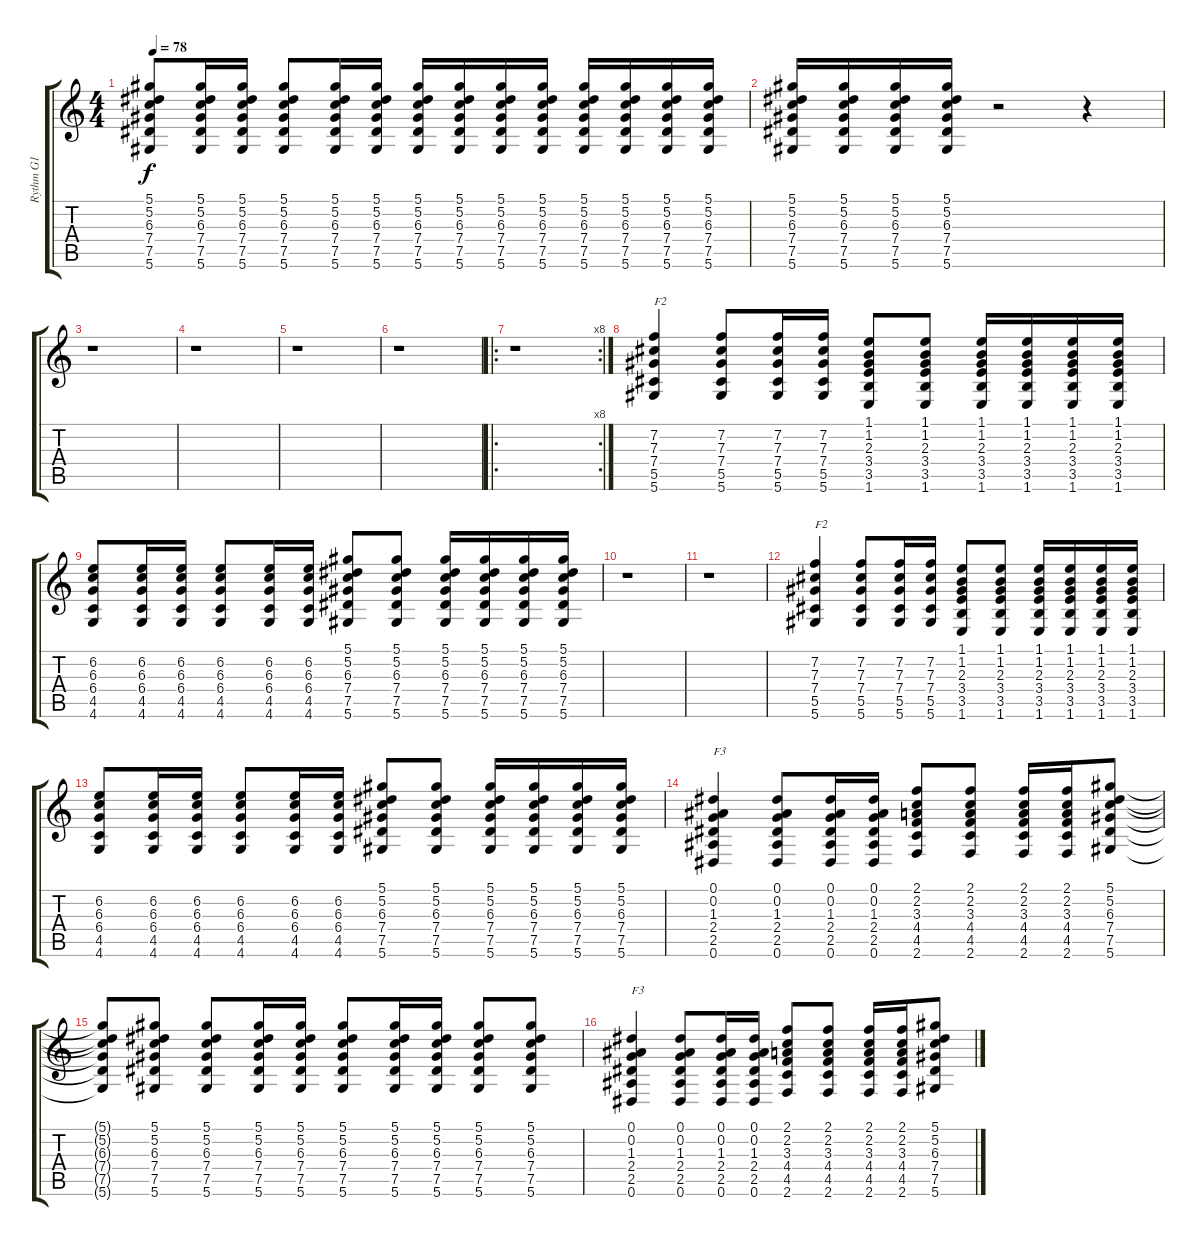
\track ("Rythm G1" "Rythm G1") {instrument overdrivenguitar}
\staff {score tabs}
\tuning (Eb4 Bb3 Gb3 Db3 Ab2 Eb2) {hide}
\ts (4 4)
\tempo 78
\clef g2
\ks c
(5.1 5.2 6.3 7.4 7.5 5.6).8{dy f} (5.1 5.2 6.3 7.4 7.5 5.6).16 (5.1 5.2 6.3 7.4 7.5 5.6).16 (5.1 5.2 6.3 7.4 7.5 5.6).8 (5.1 5.2 6.3 7.4 7.5 5.6).16 (5.1 5.2 6.3 7.4 7.5 5.6).16 (5.1 5.2 6.3 7.4 7.5 5.6).16 (5.1 5.2 6.3 7.4 7.5 5.6).16 (5.1 5.2 6.3 7.4 7.5 5.6).16 (5.1 5.2 6.3 7.4 7.5 5.6).16 (5.1 5.2 6.3 7.4 7.5 5.6).16 (5.1 5.2 6.3 7.4 7.5 5.6).16 (5.1 5.2 6.3 7.4 7.5 5.6).16 (5.1 5.2 6.3 7.4 7.5 5.6).16 |
(5.1 5.2 6.3 7.4 7.5 5.6).16 (5.1 5.2 6.3 7.4 7.5 5.6).16 (5.1 5.2 6.3 7.4 7.5 5.6).16 (5.1 5.2 6.3 7.4 7.5 5.6).16 r.2 r.4 |
r.1 |
r.1 |
r.1 |
r.1 |
\ro
\rc 8
r.1 |
(7.2 7.3 7.4 5.5 5.6).4{txt "F2"} (7.2 7.3 7.4 5.5 5.6).8 (7.2 7.3 7.4 5.5 5.6).16 (7.2 7.3 7.4 5.5 5.6).16 (1.1 1.2 2.3 3.4 3.5 1.6).8 (1.1 1.2 2.3 3.4 3.5 1.6).8 (1.1 1.2 2.3 3.4 3.5 1.6).16 (1.1 1.2 2.3 3.4 3.5 1.6).16 (1.1 1.2 2.3 3.4 3.5 1.6).16 (1.1 1.2 2.3 3.4 3.5 1.6).16 |
(6.2 6.3 6.4 4.5 4.6).8 (6.2 6.3 6.4 4.5 4.6).16 (6.2 6.3 6.4 4.5 4.6).16 (6.2 6.3 6.4 4.5 4.6).8 (6.2 6.3 6.4 4.5 4.6).16 (6.2 6.3 6.4 4.5 4.6).16 (5.1 5.2 6.3 7.4 7.5 5.6).8 (5.1 5.2 6.3 7.4 7.5 5.6).8 (5.1 5.2 6.3 7.4 7.5 5.6).16 (5.1 5.2 6.3 7.4 7.5 5.6).16 (5.1 5.2 6.3 7.4 7.5 5.6).16 (5.1 5.2 6.3 7.4 7.5 5.6).16 |
r.1 |
r.1 |
(7.2 7.3 7.4 5.5 5.6).4{txt "F2"} (7.2 7.3 7.4 5.5 5.6).8 (7.2 7.3 7.4 5.5 5.6).16 (7.2 7.3 7.4 5.5 5.6).16 (1.1 1.2 2.3 3.4 3.5 1.6).8 (1.1 1.2 2.3 3.4 3.5 1.6).8 (1.1 1.2 2.3 3.4 3.5 1.6).16 (1.1 1.2 2.3 3.4 3.5 1.6).16 (1.1 1.2 2.3 3.4 3.5 1.6).16 (1.1 1.2 2.3 3.4 3.5 1.6).16 |
(6.2 6.3 6.4 4.5 4.6).8 (6.2 6.3 6.4 4.5 4.6).16 (6.2 6.3 6.4 4.5 4.6).16 (6.2 6.3 6.4 4.5 4.6).8 (6.2 6.3 6.4 4.5 4.6).16 (6.2 6.3 6.4 4.5 4.6).16 (5.1 5.2 6.3 7.4 7.5 5.6).8 (5.1 5.2 6.3 7.4 7.5 5.6).8 (5.1 5.2 6.3 7.4 7.5 5.6).16 (5.1 5.2 6.3 7.4 7.5 5.6).16 (5.1 5.2 6.3 7.4 7.5 5.6).16 (5.1 5.2 6.3 7.4 7.5 5.6).16 |
(0.1 0.2 1.3 2.4 2.5 0.6).4{txt "F3"} (0.1 0.2 1.3 2.4 2.5 0.6).8 (0.1 0.2 1.3 2.4 2.5 0.6).16 (0.1 0.2 1.3 2.4 2.5 0.6).16 (2.1 2.2 3.3 4.4 4.5 2.6).8 (2.1 2.2 3.3 4.4 4.5 2.6).8 (2.1 2.2 3.3 4.4 4.5 2.6).16 (2.1 2.2 3.3 4.4 4.5 2.6).16 (5.1 5.2 6.3 7.4 7.5 5.6).8 |
(5.1{t} 5.2{t} 6.3{t} 7.4{t} 7.5{t} 5.6{t}).8 (5.1 5.2 6.3 7.4 7.5 5.6).8 (5.1 5.2 6.3 7.4 7.5 5.6).8 (5.1 5.2 6.3 7.4 7.5 5.6).16 (5.1 5.2 6.3 7.4 7.5 5.6).16 (5.1 5.2 6.3 7.4 7.5 5.6).8 (5.1 5.2 6.3 7.4 7.5 5.6).16 (5.1 5.2 6.3 7.4 7.5 5.6).16 (5.1 5.2 6.3 7.4 7.5 5.6).8 (5.1 5.2 6.3 7.4 7.5 5.6).8 |
(0.1 0.2 1.3 2.4 2.5 0.6).4{txt "F3"} (0.1 0.2 1.3 2.4 2.5 0.6).8 (0.1 0.2 1.3 2.4 2.5 0.6).16 (0.1 0.2 1.3 2.4 2.5 0.6).16 (2.1 2.2 3.3 4.4 4.5 2.6).8 (2.1 2.2 3.3 4.4 4.5 2.6).8 (2.1 2.2 3.3 4.4 4.5 2.6).16 (2.1 2.2 3.3 4.4 4.5 2.6).16 (5.1 5.2 6.3 7.4 7.5 5.6).8
